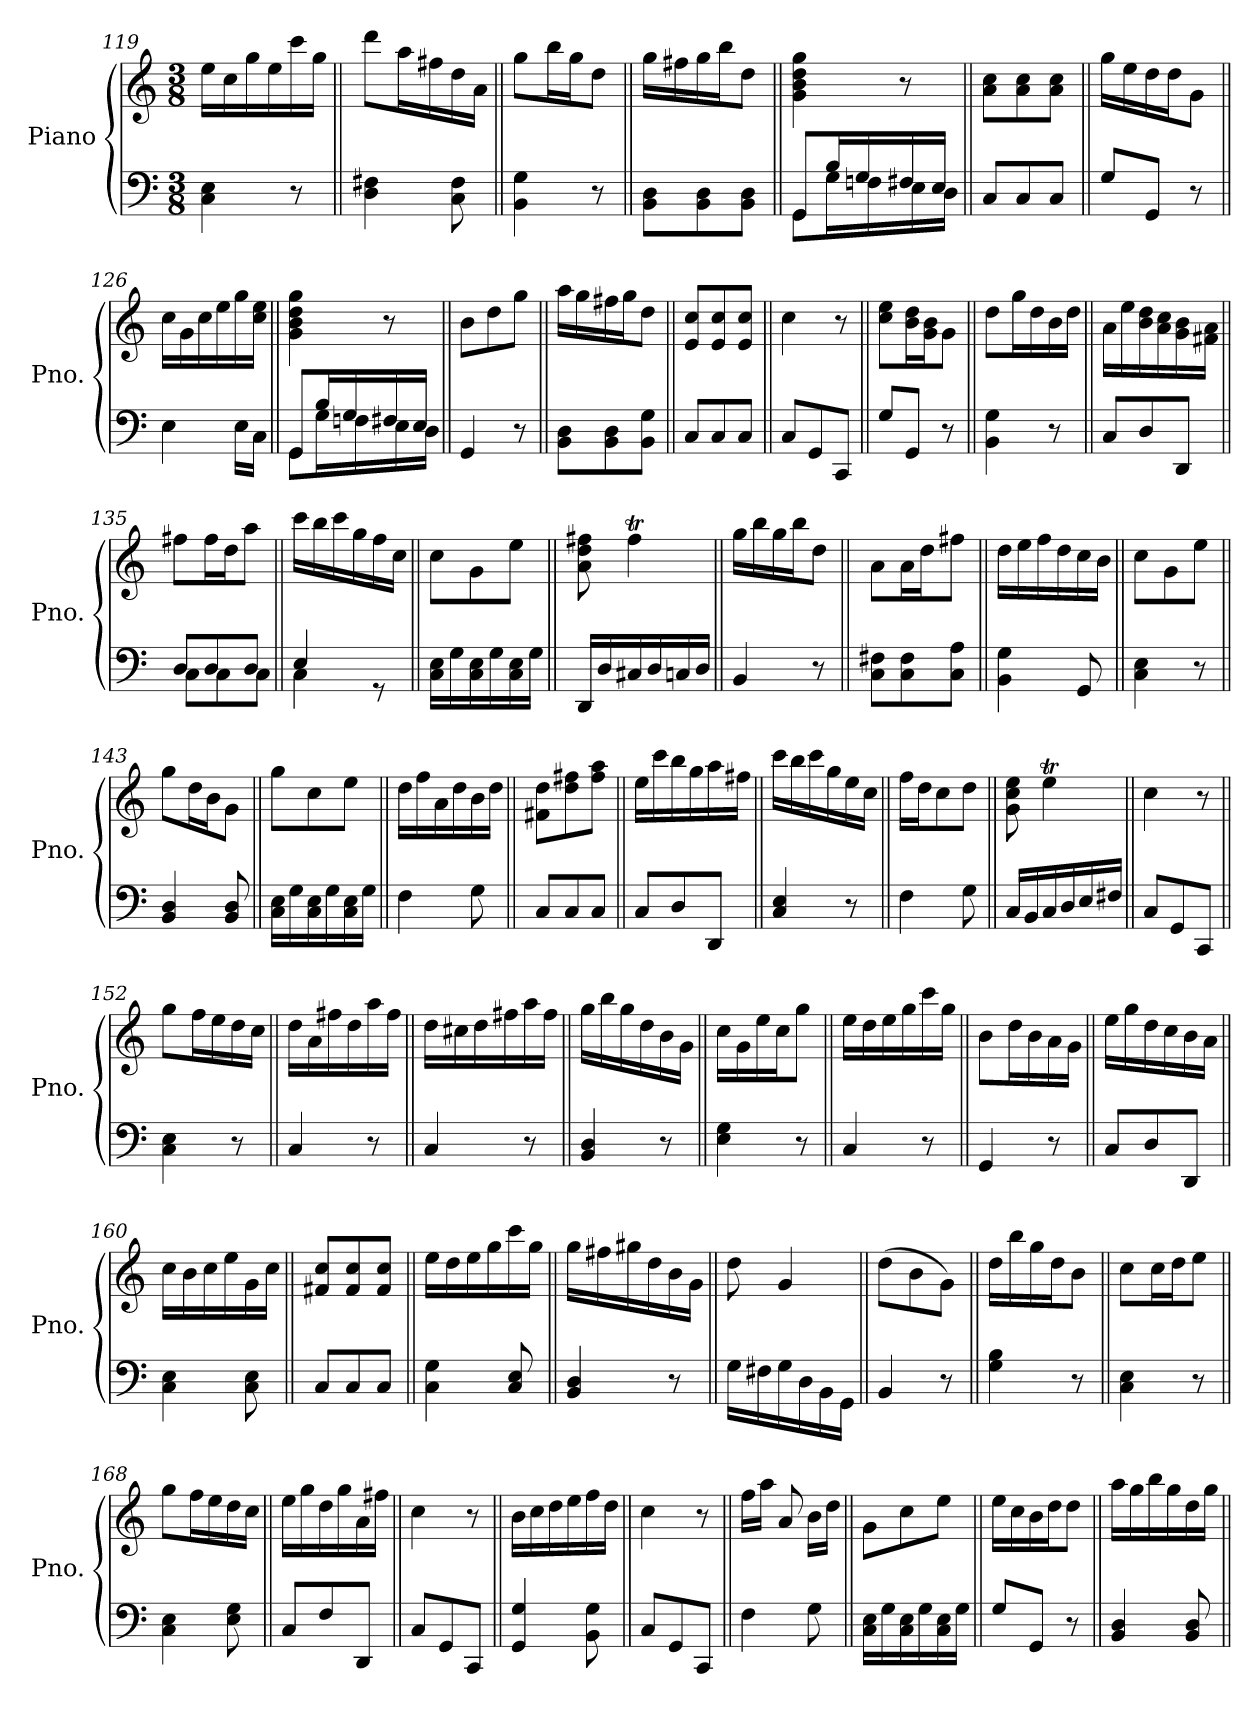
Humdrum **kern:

**kern	**kern
*part1	*part1
*staff2	*staff1
*I"Piano	*
*I'Pno.	*
*clefF4	*clefG2
*k[]	*k[]
*M3/8	*M3/8
=119	=119
4C\ 4E\	16ee\LL
.	16cc\
.	16gg\
.	16ee\
8r	16ccc\
.	16gg\JJ
=120||	=120||
4D\ 4F#X\	8ddd\L
.	16aa\L
.	16ff#X\
8C\ 8F#\	16dd\
.	16a\JJ
=121||	=121||
4BB\ 4G\	8gg\L
.	16bb\L
.	16gg\J
8r	8dd\J
=122||	=122||
8BB\ 8D\L	16gg\LL
.	16ff#X\
8BB\ 8D\	16gg\
.	16bb\J
8BB\ 8D\J	8dd\J
=123||	=123||
*^	*
8GG/L	8GG\L	4g\ 4b\ 4dd\ 4gg\
16B/L	16G\L	.
16G/	16Fn\	.
16F#X/	16E\	8r
16E/JJ	16D\JJ	.
*v	*v	*
=124||	=124||
8C/L	8a\ 8cc\L
8C/	8a\ 8cc\
8C/J	8a\ 8cc\J
=125||	=125||
8G\L	16gg\LL
.	16ee\
8GG/J	16dd\
.	16dd\J
8r	8g\J
=126||	=126||
4E\	16cc\LL
.	16g\
.	16cc\
.	16ee\
16E\LL	16gg\
16C\JJ	16cc\ 16ee\JJ
!!LO:PB:g=z
=127||	=127||
*^	*
8GG/L	8GG\L	4g\ 4b\ 4dd\ 4gg\
16B/L	16G\L	.
16G/	16Fn\	.
16F#X/	16E\	8r
16E/JJ	16D\JJ	.
*v	*v	*
=128||	=128||
4GG/	8b\L
.	8dd\
8r	8gg\J
=129||	=129||
8BB\ 8D\L	16aa\LL
.	16gg\
8BB\ 8D\	16ff#X\
.	16gg\J
8BB\ 8G\J	8dd\J
=130||	=130||
8C/L	8e/ 8cc/L
8C/	8e/ 8cc/
8C/J	8e/ 8cc/J
=131||	=131||
8C/L	4cc\
8GG/	.
8CC/J	8r
=132||	=132||
8G\L	8cc\ 8ee\L
8GG/J	16b\ 16dd\L
.	16g\ 16b\J
8r	8g\J
=133||	=133||
4BB\ 4G\	8dd\L
.	16gg\L
.	16dd\
8r	16b\
.	16dd\JJ
=134||	=134||
8C/L	16a\LL
.	16ee\
8D/	16b\ 16dd\
.	16a\ 16cc\
8DD/J	16g\ 16b\
.	16f#X\ 16a\JJ
=135||	=135||
*^	*
8D/L	8C\L	8ff#X\L
8D/	8C\	16ff#\L
.	.	16dd\J
8D/J	8C\J	8aa\J
!!LO:LB:g=z
=136||	=136||	=136||
4E/	4C\	16ccc\LL
.	.	16bb\
.	.	16ccc\
.	.	16gg\
8rGG	8ryy	16ff\
.	.	16cc\JJ
*v	*v	*
=137||	=137||
16C\ 16E\LL	8cc\L
16G\	.
16C\ 16E\	8g\
16G\	.
16C\ 16E\	8ee\J
16G\JJ	.
=138||	=138||
16DD/LL	8a\ 8dd\ 8ff#X\
16D/	.
16C#X/	4ff#t\
16D/	.
16Cn/	.
16D/JJ	.
=139||	=139||
4BB/	16gg\LL
.	16bb\
.	16gg\
.	16bb\J
8r	8dd\J
=140||	=140||
8C\ 8F#X\L	8a\L
8C\ 8F#\	16a\L
.	16dd\J
8C\ 8A\J	8ff#X\J
=141||	=141||
4BB\ 4G\	16dd\LL
.	16ee\
.	16ff\
.	16dd\
8GG/	16cc\
.	16b\JJ
=142||	=142||
4C\ 4E\	8cc\L
.	8g\
8r	8ee\J
=143||	=143||
4BB/ 4D/	8gg\L
.	16dd\L
.	16b\J
8BB/ 8D/	8g\J
=144||	=144||
16C\ 16E\LL	8gg\L
16G\	.
16C\ 16E\	8cc\
16G\	.
16C\ 16E\	8ee\J
16G\JJ	.
!!LO:LB:g=z
=145||	=145||
4F\	16dd\LL
.	16ff\
.	16a\
.	16dd\
8G\	16b\
.	16dd\JJ
=146||	=146||
8C/L	8f#X\ 8dd\L
8C/	8dd\ 8ff#X\
8C/J	8ff#\ 8aa\J
=147||	=147||
8C/L	16ee\LL
.	16ccc\
8D/	16bb\
.	16gg\
8DD/J	16aa\
.	16ff#X\JJ
=148||	=148||
4C/ 4E/	16ccc\LL
.	16bb\
.	16ccc\
.	16gg\
8r	16ee\
.	16cc\JJ
=149||	=149||
4F\	16ff\LL
.	16dd\J
.	8cc\
8G\	8dd\J
=150||	=150||
16C/LL	8g\ 8cc\ 8ee\
16BB/	.
16C/	4eet\
16D/	.
16E/	.
16F#X/JJ	.
=151||	=151||
8C/L	4cc\
8GG/	.
8CC/J	8r
=152||	=152||
4C\ 4E\	8gg\L
.	16ff\L
.	16ee\
8r	16dd\
.	16cc\JJ
=153||	=153||
4C/	16dd\LL
.	16a\
.	16ff#X\
.	16dd\
8r	16aa\
.	16ff#\JJ
!!LO:LB:g=z
=154||	=154||
4C/	16dd\LL
.	16cc#X\
.	16dd\
.	16ff#X\
8r	16aa\
.	16ff#\JJ
=155||	=155||
4BB/ 4D/	16gg\LL
.	16bb\
.	16gg\
.	16dd\
8r	16b\
.	16g\JJ
=156||	=156||
4E\ 4G\	16cc\LL
.	16g\
.	16ee\
.	16cc\J
8r	8gg\J
=157||	=157||
4C/	16ee\LL
.	16dd\
.	16ee\
.	16gg\
8r	16ccc\
.	16gg\JJ
=158||	=158||
4GG/	8b\L
.	16dd\L
.	16b\
8r	16a\
.	16g\JJ
=159||	=159||
8C/L	16ee\LL
.	16gg\
8D/	16dd\
.	16cc\
8DD/J	16b\
.	16a\JJ
=160||	=160||
4C\ 4E\	16cc\LL
.	16b\
.	16cc\
.	16ee\
8C\ 8E\	16g\
.	16cc\JJ
=161||	=161||
8C/L	8f#X/ 8cc/L
8C/	8f#/ 8cc/
8C/J	8f#/ 8cc/J
=162||	=162||
4C\ 4G\	16ee\LL
.	16dd\
.	16ee\
.	16gg\
8C/ 8E/	16ccc\
.	16gg\JJ
!!LO:LB:g=z
=163||	=163||
4BB/ 4D/	16gg\LL
.	16ff#X\
.	16gg#X\
.	16dd\
8r	16b\
.	16g\JJ
=164||	=164||
16G\LL	8dd\
16F#X\	.
16G\	4g/
16D\	.
16BB\	.
16GG\JJ	.
=165||	=165||
4BB/	(>8dd\L
.	8b\
8r	8g\J)
=166||	=166||
4G\ 4B\	16dd\LL
.	16bb\
.	16gg\
.	16dd\J
8r	8b\J
=167||	=167||
4C\ 4E\	8cc\L
.	16cc\L
.	16dd\J
8r	8ee\J
=168||	=168||
4C\ 4E\	8gg\L
.	16ff\L
.	16ee\
8E\ 8G\	16dd\
.	16cc\JJ
=169||	=169||
8C/L	16ee\LL
.	16gg\
8F/	16dd\
.	16gg\
8DD/J	16a\
.	16ff#X\JJ
=170||	=170||
8C/L	4cc\
8GG/	.
8CC/J	8r
=171||	=171||
4GG/ 4G/	16b\LL
.	16cc\
.	16dd\
.	16ee\
8BB\ 8G\	16ff\
.	16dd\JJ
!!LO:LB:g=z
=172||	=172||
8C/L	4cc\
8GG/	.
8CC/J	8r
=173||	=173||
4F\	16ff\LL
.	16aa\JJ
.	8a/
8G\	16b\LL
.	16dd\JJ
=174||	=174||
16C\ 16E\LL	8g\L
16G\	.
16C\ 16E\	8cc\
16G\	.
16C\ 16E\	8ee\J
16G\JJ	.
=175||	=175||
8G\L	16ee\LL
.	16cc\
8GG/J	16b\
.	16dd\J
8r	8dd\J
=176||	=176||
4BB/ 4D/	16aa\LL
.	16gg\
.	16bb\
.	16gg\
8BB/ 8D/	16dd\
.	16gg\JJ
=||	=||
*-	*-
